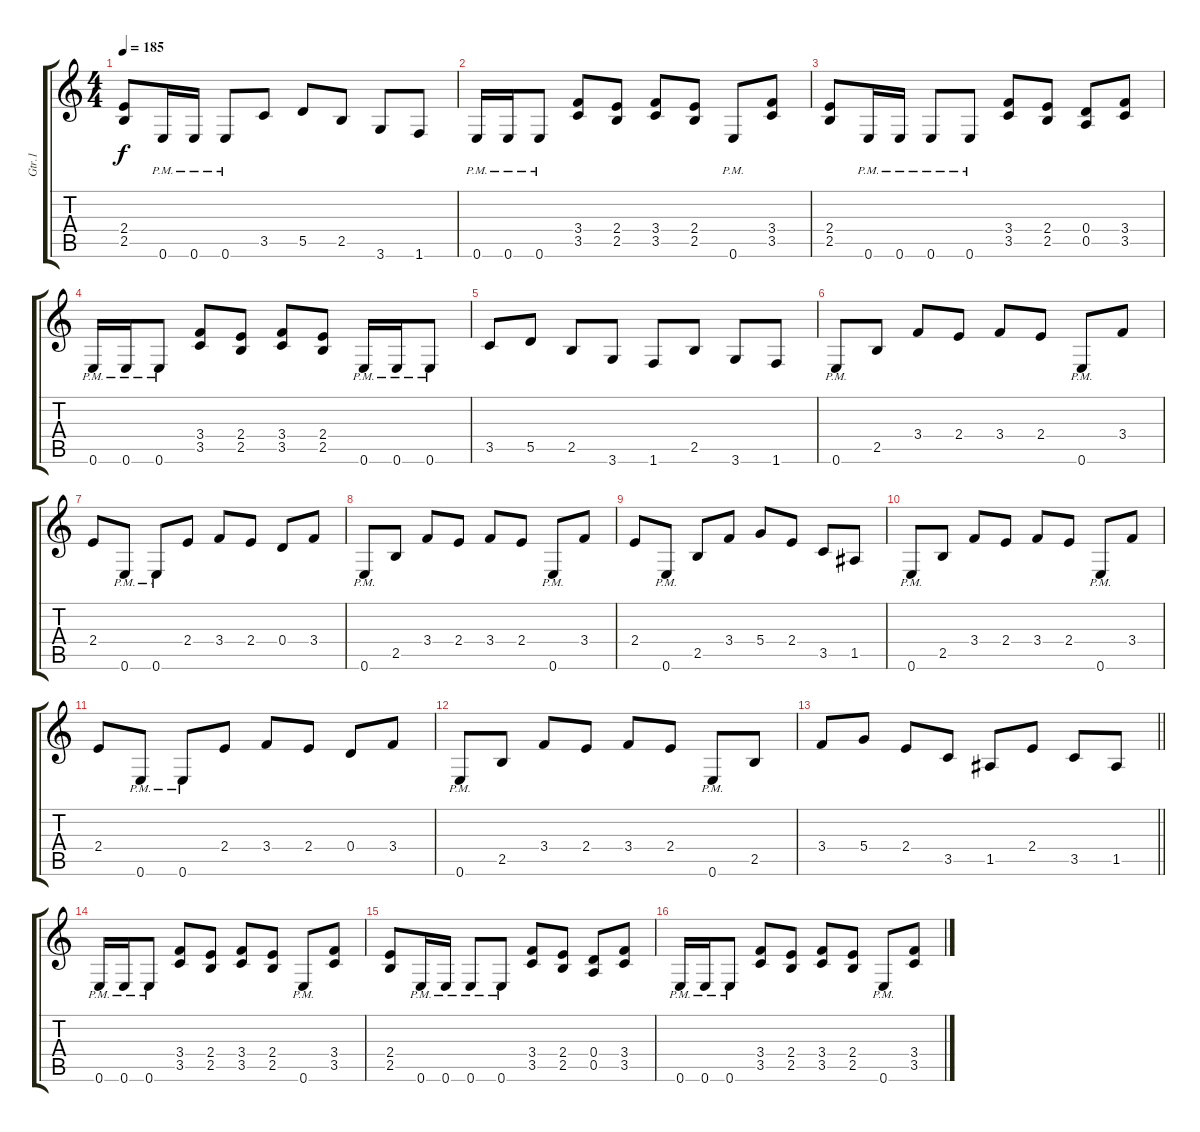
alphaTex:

\track ("Gtr.1" "Gtr.1") {instrument distortionguitar}
\staff {score tabs}
\tuning (E4 B3 G3 D3 A2 E2) {hide}
\ts (4 4)
\tempo 185
\clef g2
\ks c
(2.4 2.5).8{dy f} 0.6{pm}.16 0.6{pm}.16 0.6{pm}.8 3.5.8 5.5.8 2.5.8 3.6.8 1.6.8 |
0.6{pm}.16 0.6{pm}.16 0.6{pm}.8 (3.4 3.5).8 (2.4 2.5).8 (3.4 3.5).8 (2.4 2.5).8 0.6{pm}.8 (3.4 3.5).8 |
(2.4 2.5).8 0.6{pm}.16 0.6{pm}.16 0.6{pm}.8 0.6{pm}.8 (3.4 3.5).8 (2.4 2.5).8 (0.4 0.5).8 (3.4 3.5).8 |
0.6{pm}.16 0.6{pm}.16 0.6{pm}.8 (3.4 3.5).8 (2.4 2.5).8 (3.4 3.5).8 (2.4 2.5).8 0.6{pm}.16 0.6{pm}.16 0.6{pm}.8 |
3.5.8 5.5.8 2.5.8 3.6.8 1.6.8 2.5.8 3.6.8 1.6.8 |
0.6{pm}.8 2.5.8 3.4.8 2.4.8 3.4.8 2.4.8 0.6{pm}.8 3.4.8 |
2.4.8 0.6{pm}.8 0.6{pm}.8 2.4.8 3.4.8 2.4.8 0.4.8 3.4.8 |
0.6{pm}.8 2.5.8 3.4.8 2.4.8 3.4.8 2.4.8 0.6{pm}.8 3.4.8 |
2.4.8 0.6{pm}.8 2.5.8 3.4.8 5.4.8 2.4.8 3.5.8 1.5.8 |
0.6{pm}.8 2.5.8 3.4.8 2.4.8 3.4.8 2.4.8 0.6{pm}.8 3.4.8 |
2.4.8 0.6{pm}.8 0.6{pm}.8 2.4.8 3.4.8 2.4.8 0.4.8 3.4.8 |
0.6{pm}.8 2.5.8 3.4.8 2.4.8 3.4.8 2.4.8 0.6{pm}.8 2.5.8 |
\barLineRight lightlight
3.4.8 5.4.8 2.4.8 3.5.8 1.5.8 2.4.8 3.5.8 1.5.8 |
0.6{pm}.16 0.6{pm}.16 0.6{pm}.8 (3.4 3.5).8 (2.4 2.5).8 (3.4 3.5).8 (2.4 2.5).8 0.6{pm}.8 (3.4 3.5).8 |
(2.4 2.5).8 0.6{pm}.16 0.6{pm}.16 0.6{pm}.8 0.6{pm}.8 (3.4 3.5).8 (2.4 2.5).8 (0.4 0.5).8 (3.4 3.5).8 |
0.6{pm}.16 0.6{pm}.16 0.6{pm}.8 (3.4 3.5).8 (2.4 2.5).8 (3.4 3.5).8 (2.4 2.5).8 0.6{pm}.8 (3.4 3.5).8
